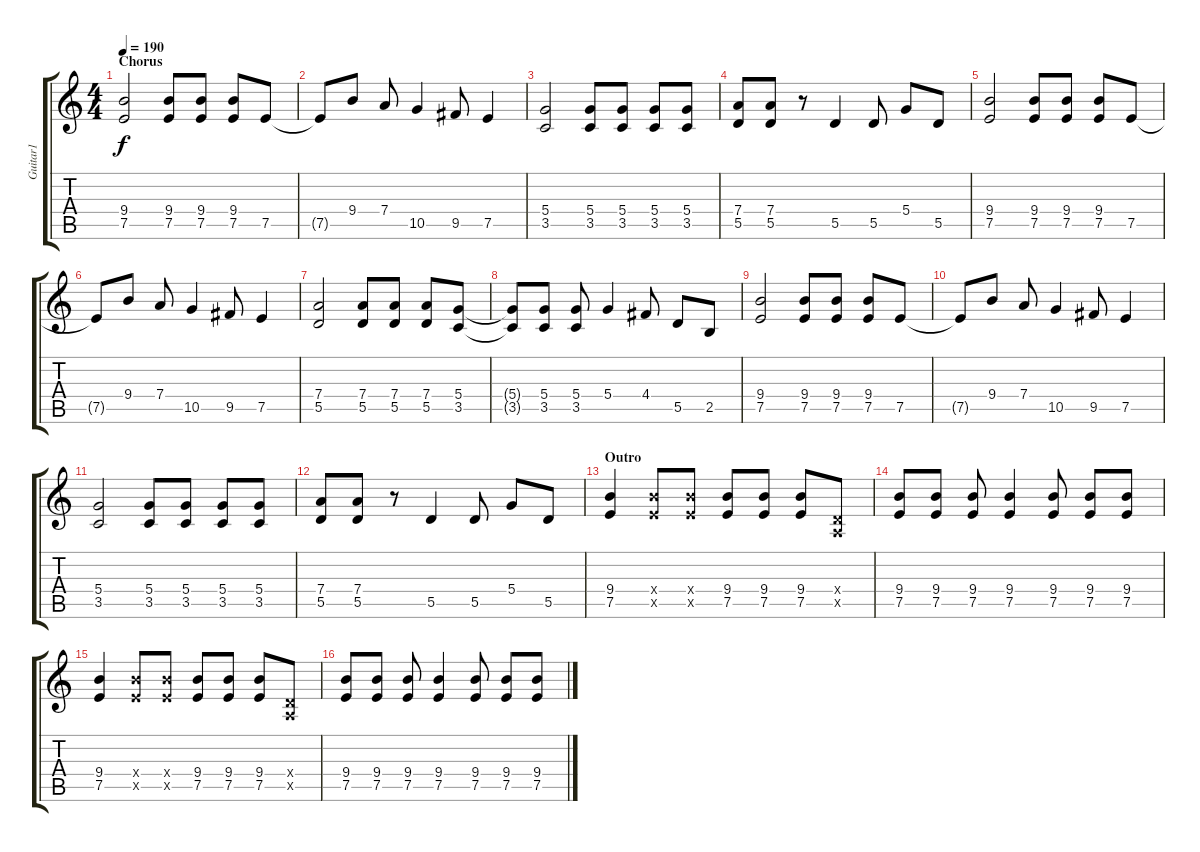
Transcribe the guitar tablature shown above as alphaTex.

\track ("Guitar1" "Guitar1") {instrument distortionguitar}
\staff {score tabs}
\tuning (E4 B3 G3 D3 A2 E2) {hide}
\ts (4 4)
\section ("" "Chorus")
\tempo 190
\clef g2
\ks c
(9.4 7.5).2{dy f} (9.4 7.5).8 (9.4 7.5).8 (9.4 7.5).8 7.5.8 |
7.5{t}.8 9.4.8 7.4.8 10.5.4 9.5.8 7.5.4 |
(5.4 3.5).2 (5.4 3.5).8 (5.4 3.5).8 (5.4 3.5).8 (5.4 3.5).8 |
(7.4 5.5).8 (7.4 5.5).8 r.8 5.5.4 5.5.8 5.4.8 5.5.8 |
(9.4 7.5).2 (9.4 7.5).8 (9.4 7.5).8 (9.4 7.5).8 7.5.8 |
7.5{t}.8 9.4.8 7.4.8 10.5.4 9.5.8 7.5.4 |
(7.4 5.5).2 (7.4 5.5).8 (7.4 5.5).8 (7.4 5.5).8 (5.4 3.5).8 |
(5.4{t} 3.5{t}).8 (5.4 3.5).8 (5.4 3.5).8 5.4.4 4.4.8 5.5.8 2.5.8 |
(9.4 7.5).2 (9.4 7.5).8 (9.4 7.5).8 (9.4 7.5).8 7.5.8 |
7.5{t}.8 9.4.8 7.4.8 10.5.4 9.5.8 7.5.4 |
(5.4 3.5).2 (5.4 3.5).8 (5.4 3.5).8 (5.4 3.5).8 (5.4 3.5).8 |
(7.4 5.5).8 (7.4 5.5).8 r.8 5.5.4 5.5.8 5.4.8 5.5.8 |
\section ("" "Outro")
(9.4 7.5).4 (9.4{x} 7.5{x}).8 (9.4{x} 7.5{x}).8 (9.4 7.5).8 (9.4 7.5).8 (9.4 7.5).8 (0.4{x} 0.5{x}).8 |
(9.4 7.5).8 (9.4 7.5).8 (9.4 7.5).8 (9.4 7.5).4 (9.4 7.5).8 (9.4 7.5).8 (9.4 7.5).8 |
(9.4 7.5).4 (9.4{x} 7.5{x}).8 (9.4{x} 7.5{x}).8 (9.4 7.5).8 (9.4 7.5).8 (9.4 7.5).8 (0.4{x} 0.5{x}).8 |
(9.4 7.5).8 (9.4 7.5).8 (9.4 7.5).8 (9.4 7.5).4 (9.4 7.5).8 (9.4 7.5).8 (9.4 7.5).8
